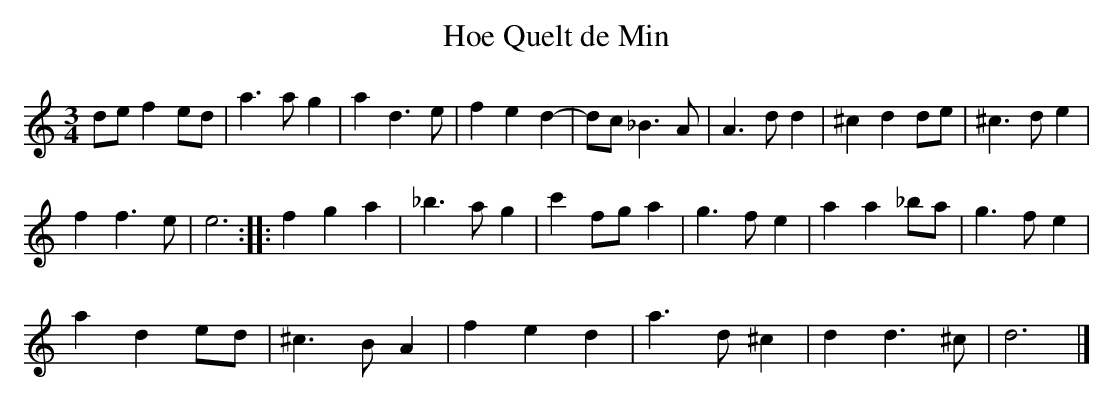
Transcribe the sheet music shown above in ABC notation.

X:1
T:Hoe Quelt de Min
M:3/4
K:Ddor
def2ed|a3ag2|a2d3e|f2e2d2-|dc_B3A|A3dd2|^c2d2de|^c3de2|
f2f3e|e6:||:f2g2a2|_b3ag2|c'2fga2|g3fe2|a2a2_ba|g3fe2|
a2d2ed|^c3BA2|f2e2d2|a3d^c2|d2d3^c|d6|]
